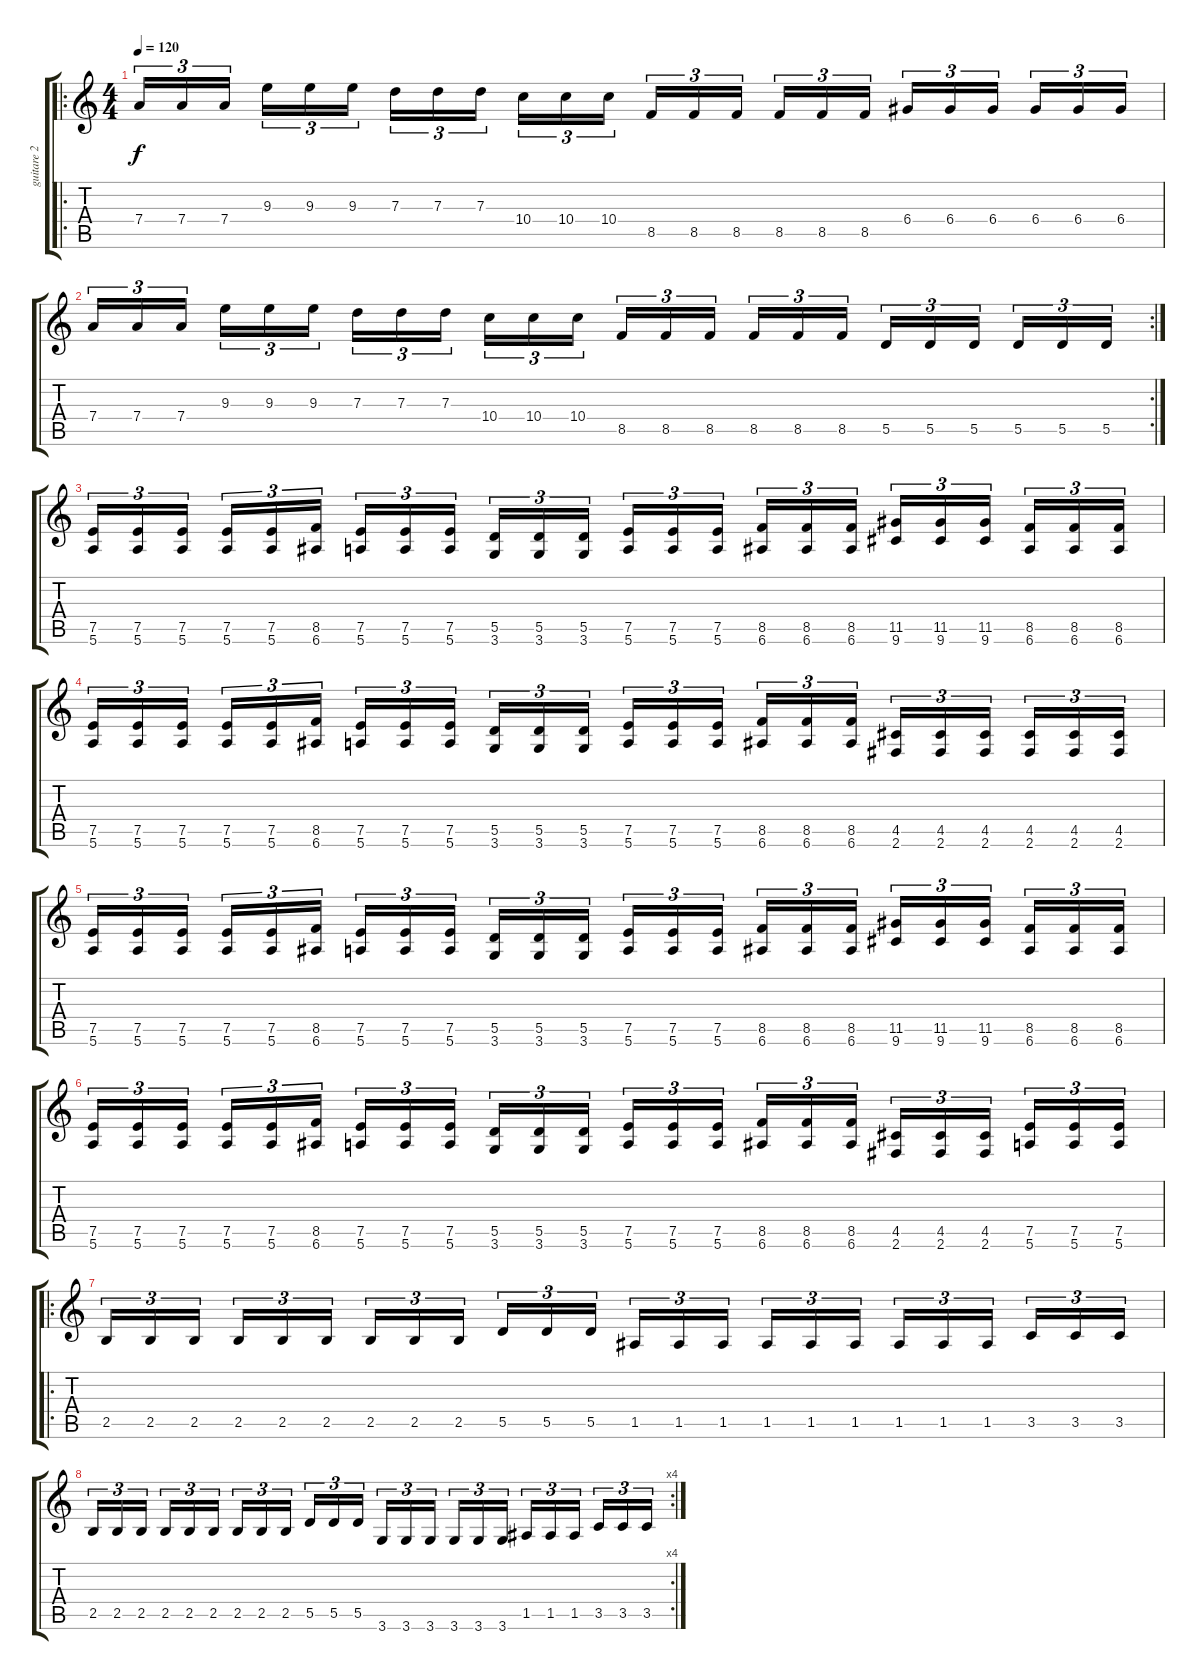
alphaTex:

\track ("guitare 2" "guitare 2") {instrument distortionguitar}
\staff {score tabs}
\tuning (E4 B3 G3 D3 A2 E2) {hide}
\ro
\ts (4 4)
\tempo 120
\clef g2
\ks c
7.4.16{tu (3 2) dy f} 7.4.16{tu (3 2)} 7.4.16{tu (3 2) beam splitsecondary} 9.3.16{tu (3 2)} 9.3.16{tu (3 2)} 9.3.16{tu (3 2)} 7.3.16{tu (3 2)} 7.3.16{tu (3 2)} 7.3.16{tu (3 2) beam splitsecondary} 10.4.16{tu (3 2)} 10.4.16{tu (3 2)} 10.4.16{tu (3 2)} 8.5.16{tu (3 2)} 8.5.16{tu (3 2)} 8.5.16{tu (3 2) beam splitsecondary} 8.5.16{tu (3 2)} 8.5.16{tu (3 2)} 8.5.16{tu (3 2)} 6.4.16{tu (3 2)} 6.4.16{tu (3 2)} 6.4.16{tu (3 2) beam splitsecondary} 6.4.16{tu (3 2)} 6.4.16{tu (3 2)} 6.4.16{tu (3 2)} |
\rc 2
7.4.16{tu (3 2)} 7.4.16{tu (3 2)} 7.4.16{tu (3 2) beam splitsecondary} 9.3.16{tu (3 2)} 9.3.16{tu (3 2)} 9.3.16{tu (3 2)} 7.3.16{tu (3 2)} 7.3.16{tu (3 2)} 7.3.16{tu (3 2) beam splitsecondary} 10.4.16{tu (3 2)} 10.4.16{tu (3 2)} 10.4.16{tu (3 2)} 8.5.16{tu (3 2)} 8.5.16{tu (3 2)} 8.5.16{tu (3 2) beam splitsecondary} 8.5.16{tu (3 2)} 8.5.16{tu (3 2)} 8.5.16{tu (3 2)} 5.5.16{tu (3 2)} 5.5.16{tu (3 2)} 5.5.16{tu (3 2) beam splitsecondary} 5.5.16{tu (3 2)} 5.5.16{tu (3 2)} 5.5.16{tu (3 2)} |
(7.5 5.6).16{tu (3 2)} (7.5 5.6).16{tu (3 2)} (7.5 5.6).16{tu (3 2) beam splitsecondary} (7.5 5.6).16{tu (3 2)} (7.5 5.6).16{tu (3 2)} (8.5 6.6).16{tu (3 2)} (7.5 5.6).16{tu (3 2)} (7.5 5.6).16{tu (3 2)} (7.5 5.6).16{tu (3 2) beam splitsecondary} (5.5 3.6).16{tu (3 2)} (5.5 3.6).16{tu (3 2)} (5.5 3.6).16{tu (3 2)} (7.5 5.6).16{tu (3 2)} (7.5 5.6).16{tu (3 2)} (7.5 5.6).16{tu (3 2) beam splitsecondary} (8.5 6.6).16{tu (3 2)} (8.5 6.6).16{tu (3 2)} (8.5 6.6).16{tu (3 2)} (11.5 9.6).16{tu (3 2)} (11.5 9.6).16{tu (3 2)} (11.5 9.6).16{tu (3 2) beam splitsecondary} (8.5 6.6).16{tu (3 2)} (8.5 6.6).16{tu (3 2)} (8.5 6.6).16{tu (3 2)} |
(7.5 5.6).16{tu (3 2)} (7.5 5.6).16{tu (3 2)} (7.5 5.6).16{tu (3 2) beam splitsecondary} (7.5 5.6).16{tu (3 2)} (7.5 5.6).16{tu (3 2)} (8.5 6.6).16{tu (3 2)} (7.5 5.6).16{tu (3 2)} (7.5 5.6).16{tu (3 2)} (7.5 5.6).16{tu (3 2) beam splitsecondary} (5.5 3.6).16{tu (3 2)} (5.5 3.6).16{tu (3 2)} (5.5 3.6).16{tu (3 2)} (7.5 5.6).16{tu (3 2)} (7.5 5.6).16{tu (3 2)} (7.5 5.6).16{tu (3 2) beam splitsecondary} (8.5 6.6).16{tu (3 2)} (8.5 6.6).16{tu (3 2)} (8.5 6.6).16{tu (3 2)} (4.5 2.6).16{tu (3 2)} (4.5 2.6).16{tu (3 2)} (4.5 2.6).16{tu (3 2) beam splitsecondary} (4.5 2.6).16{tu (3 2)} (4.5 2.6).16{tu (3 2)} (4.5 2.6).16{tu (3 2)} |
(7.5 5.6).16{tu (3 2)} (7.5 5.6).16{tu (3 2)} (7.5 5.6).16{tu (3 2) beam splitsecondary} (7.5 5.6).16{tu (3 2)} (7.5 5.6).16{tu (3 2)} (8.5 6.6).16{tu (3 2)} (7.5 5.6).16{tu (3 2)} (7.5 5.6).16{tu (3 2)} (7.5 5.6).16{tu (3 2) beam splitsecondary} (5.5 3.6).16{tu (3 2)} (5.5 3.6).16{tu (3 2)} (5.5 3.6).16{tu (3 2)} (7.5 5.6).16{tu (3 2)} (7.5 5.6).16{tu (3 2)} (7.5 5.6).16{tu (3 2) beam splitsecondary} (8.5 6.6).16{tu (3 2)} (8.5 6.6).16{tu (3 2)} (8.5 6.6).16{tu (3 2)} (11.5 9.6).16{tu (3 2)} (11.5 9.6).16{tu (3 2)} (11.5 9.6).16{tu (3 2) beam splitsecondary} (8.5 6.6).16{tu (3 2)} (8.5 6.6).16{tu (3 2)} (8.5 6.6).16{tu (3 2)} |
(7.5 5.6).16{tu (3 2)} (7.5 5.6).16{tu (3 2)} (7.5 5.6).16{tu (3 2) beam splitsecondary} (7.5 5.6).16{tu (3 2)} (7.5 5.6).16{tu (3 2)} (8.5 6.6).16{tu (3 2)} (7.5 5.6).16{tu (3 2)} (7.5 5.6).16{tu (3 2)} (7.5 5.6).16{tu (3 2) beam splitsecondary} (5.5 3.6).16{tu (3 2)} (5.5 3.6).16{tu (3 2)} (5.5 3.6).16{tu (3 2)} (7.5 5.6).16{tu (3 2)} (7.5 5.6).16{tu (3 2)} (7.5 5.6).16{tu (3 2) beam splitsecondary} (8.5 6.6).16{tu (3 2)} (8.5 6.6).16{tu (3 2)} (8.5 6.6).16{tu (3 2)} (4.5 2.6).16{tu (3 2)} (4.5 2.6).16{tu (3 2)} (4.5 2.6).16{tu (3 2) beam splitsecondary} (7.5 5.6).16{tu (3 2)} (7.5 5.6).16{tu (3 2)} (7.5 5.6).16{tu (3 2)} |
\ro
2.5.16{tu (3 2)} 2.5.16{tu (3 2)} 2.5.16{tu (3 2) beam splitsecondary} 2.5.16{tu (3 2)} 2.5.16{tu (3 2)} 2.5.16{tu (3 2)} 2.5.16{tu (3 2)} 2.5.16{tu (3 2)} 2.5.16{tu (3 2) beam splitsecondary} 5.5.16{tu (3 2)} 5.5.16{tu (3 2)} 5.5.16{tu (3 2)} 1.5.16{tu (3 2)} 1.5.16{tu (3 2)} 1.5.16{tu (3 2) beam splitsecondary} 1.5.16{tu (3 2)} 1.5.16{tu (3 2)} 1.5.16{tu (3 2)} 1.5.16{tu (3 2)} 1.5.16{tu (3 2)} 1.5.16{tu (3 2) beam splitsecondary} 3.5.16{tu (3 2)} 3.5.16{tu (3 2)} 3.5.16{tu (3 2)} |
\rc 4
2.5.16{tu (3 2)} 2.5.16{tu (3 2)} 2.5.16{tu (3 2) beam splitsecondary} 2.5.16{tu (3 2)} 2.5.16{tu (3 2)} 2.5.16{tu (3 2)} 2.5.16{tu (3 2)} 2.5.16{tu (3 2)} 2.5.16{tu (3 2) beam splitsecondary} 5.5.16{tu (3 2)} 5.5.16{tu (3 2)} 5.5.16{tu (3 2)} 3.6.16{tu (3 2)} 3.6.16{tu (3 2)} 3.6.16{tu (3 2) beam splitsecondary} 3.6.16{tu (3 2)} 3.6.16{tu (3 2)} 3.6.16{tu (3 2)} 1.5.16{tu (3 2)} 1.5.16{tu (3 2)} 1.5.16{tu (3 2) beam splitsecondary} 3.5.16{tu (3 2)} 3.5.16{tu (3 2)} 3.5.16{tu (3 2)}
